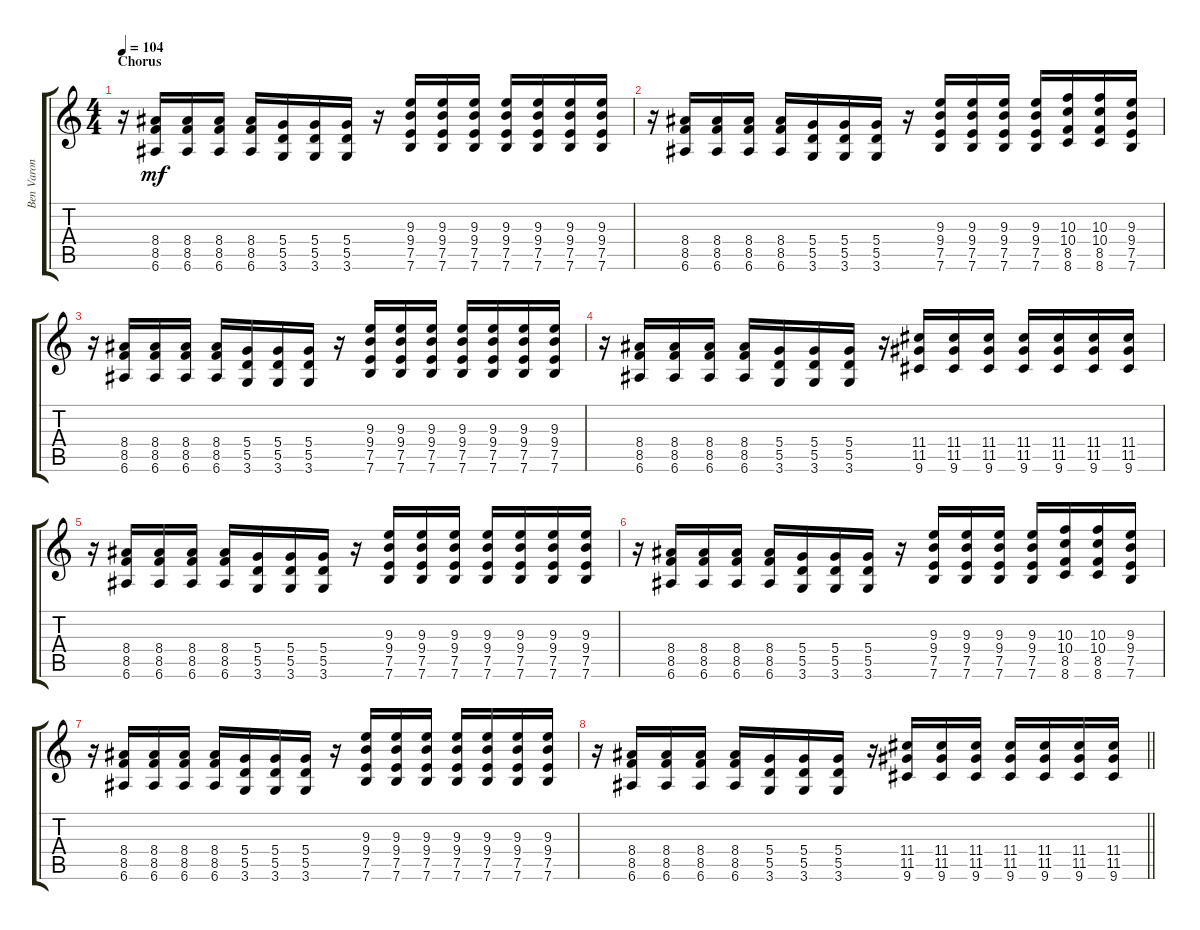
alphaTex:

\track ("Ben Varon" "Ben Varon") {instrument distortionguitar}
\staff {score tabs}
\tuning (E4 B3 G3 D3 A2 E2) {hide}
\ts (4 4)
\section ("" "Chorus")
\tempo 104
\clef g2
\ks c
r.16{dy f volume 12} (8.4 8.5 6.6).16{dy mf} (8.4 8.5 6.6).16 (8.4 8.5 6.6).16 (8.4 8.5 6.6).16 (5.4 5.5 3.6).16 (5.4 5.5 3.6).16 (5.4 5.5 3.6).16 r.16 (9.3 9.4 7.5 7.6).16 (9.3 9.4 7.5 7.6).16 (9.3 9.4 7.5 7.6).16 (9.3 9.4 7.5 7.6).16 (9.3 9.4 7.5 7.6).16 (9.3 9.4 7.5 7.6).16 (9.3 9.4 7.5 7.6).16 |
r.16 (8.4 8.5 6.6).16 (8.4 8.5 6.6).16 (8.4 8.5 6.6).16 (8.4 8.5 6.6).16 (5.4 5.5 3.6).16 (5.4 5.5 3.6).16 (5.4 5.5 3.6).16 r.16 (9.3 9.4 7.5 7.6).16 (9.3 9.4 7.5 7.6).16 (9.3 9.4 7.5 7.6).16 (9.3 9.4 7.5 7.6).16 (10.3 10.4 8.5 8.6).16 (10.3 10.4 8.5 8.6).16 (9.3 9.4 7.5 7.6).16 |
r.16 (8.4 8.5 6.6).16 (8.4 8.5 6.6).16 (8.4 8.5 6.6).16 (8.4 8.5 6.6).16 (5.4 5.5 3.6).16 (5.4 5.5 3.6).16 (5.4 5.5 3.6).16 r.16 (9.3 9.4 7.5 7.6).16 (9.3 9.4 7.5 7.6).16 (9.3 9.4 7.5 7.6).16 (9.3 9.4 7.5 7.6).16 (9.3 9.4 7.5 7.6).16 (9.3 9.4 7.5 7.6).16 (9.3 9.4 7.5 7.6).16 |
r.16 (8.4 8.5 6.6).16 (8.4 8.5 6.6).16 (8.4 8.5 6.6).16 (8.4 8.5 6.6).16 (5.4 5.5 3.6).16 (5.4 5.5 3.6).16 (5.4 5.5 3.6).16 r.16 (11.4 11.5 9.6).16 (11.4 11.5 9.6).16 (11.4 11.5 9.6).16 (11.4 11.5 9.6).16 (11.4 11.5 9.6).16 (11.4 11.5 9.6).16 (11.4 11.5 9.6).16 |
r.16{volume 12} (8.4 8.5 6.6).16 (8.4 8.5 6.6).16 (8.4 8.5 6.6).16 (8.4 8.5 6.6).16 (5.4 5.5 3.6).16 (5.4 5.5 3.6).16 (5.4 5.5 3.6).16 r.16 (9.3 9.4 7.5 7.6).16 (9.3 9.4 7.5 7.6).16 (9.3 9.4 7.5 7.6).16 (9.3 9.4 7.5 7.6).16 (9.3 9.4 7.5 7.6).16 (9.3 9.4 7.5 7.6).16 (9.3 9.4 7.5 7.6).16 |
r.16 (8.4 8.5 6.6).16 (8.4 8.5 6.6).16 (8.4 8.5 6.6).16 (8.4 8.5 6.6).16 (5.4 5.5 3.6).16 (5.4 5.5 3.6).16 (5.4 5.5 3.6).16 r.16 (9.3 9.4 7.5 7.6).16 (9.3 9.4 7.5 7.6).16 (9.3 9.4 7.5 7.6).16 (9.3 9.4 7.5 7.6).16 (10.3 10.4 8.5 8.6).16 (10.3 10.4 8.5 8.6).16 (9.3 9.4 7.5 7.6).16 |
r.16{volume 12} (8.4 8.5 6.6).16 (8.4 8.5 6.6).16 (8.4 8.5 6.6).16 (8.4 8.5 6.6).16 (5.4 5.5 3.6).16 (5.4 5.5 3.6).16 (5.4 5.5 3.6).16 r.16 (9.3 9.4 7.5 7.6).16 (9.3 9.4 7.5 7.6).16 (9.3 9.4 7.5 7.6).16 (9.3 9.4 7.5 7.6).16 (9.3 9.4 7.5 7.6).16 (9.3 9.4 7.5 7.6).16 (9.3 9.4 7.5 7.6).16 |
\barLineRight lightlight
r.16 (8.4 8.5 6.6).16 (8.4 8.5 6.6).16 (8.4 8.5 6.6).16 (8.4 8.5 6.6).16 (5.4 5.5 3.6).16 (5.4 5.5 3.6).16 (5.4 5.5 3.6).16 r.16 (11.4 11.5 9.6).16 (11.4 11.5 9.6).16 (11.4 11.5 9.6).16 (11.4 11.5 9.6).16 (11.4 11.5 9.6).16 (11.4 11.5 9.6).16 (11.4 11.5 9.6).16
